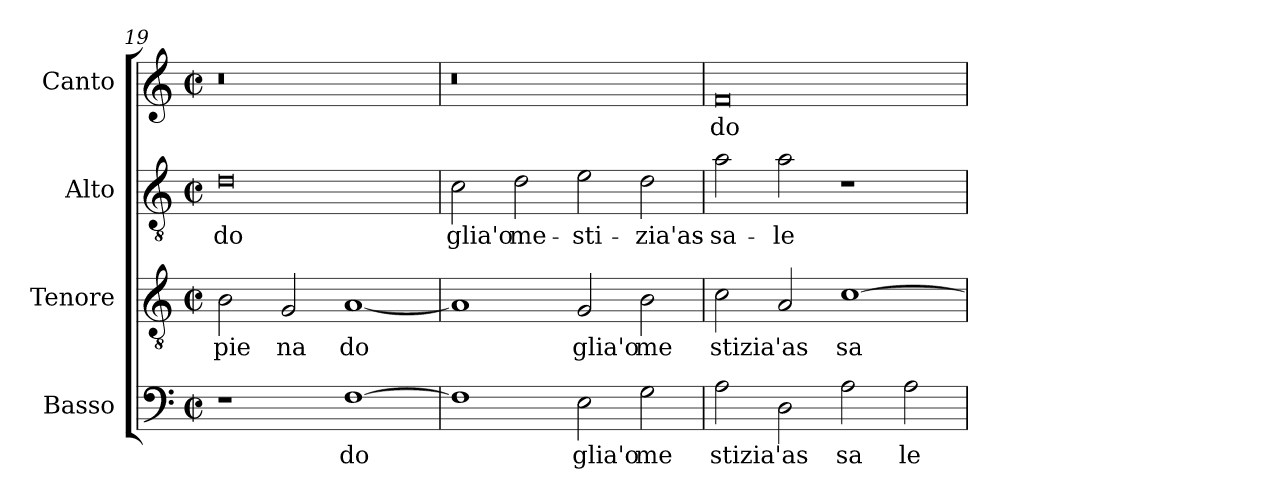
**kern	**text	**kern	**text	**kern	**text	**kern	**text
*part4	*part4	*part3	*part3	*part2	*part2	*part1	*part1
*staff4	*staff4	*staff3	*staff3	*staff2	*staff2	*staff1	*staff1
*I"Basso	*	*I"Tenore	*	*I"Alto	*	*I"Canto	*
*clefF4	*	*clefGv2	*	*clefGv2	*	*clefG2	*
*k[]	*	*k[]	*	*k[]	*	*k[]	*
*C:	*	*C:	*	*C:	*	*C:	*
*M2/2	*	*M2/2	*	*M2/2	*	*M2/2	*
*met(c|)	*	*met(c|)	*	*met(c|)	*	*met(c|)	*
=19	=19	=19	=19	=19	=19	=19	=19
!	!	!	!LO:LY:b:cj	!	!LO:LY:b:cj	!	!
1r	.	2B\	pie	0d	do	0r	.
!	!	!	!LO:LY:b:cj	!	!	!	!
.	.	2G/	na	.	.	.	.
!	!LO:LY:b:cj	!	!LO:LY:b:cj	!	!	!	!
[>1F	do-	[>1A	do	.	.	.	.
!!LO:PB:g=z
=20	=20	=20	=20	=20	=20	=20	=20
!	!LO:LY:b:cj	!	!LO:LY:b:cj	!	!LO:LY:b:cj	!	!
1F]	--	1A]	.	2c\	glia'o	0r	.
!	!	!	!	!	!LO:LY:b:cj	!	!
.	.	.	.	2d\	me-	.	.
!	!LO:LY:b:cj	!	!LO:LY:b:cj	!	!LO:LY:b:cj	!	!
2E\	-glia'o	2G/	glia'o	2e\	-sti-	.	.
!	!LO:LY:b:cj	!	!LO:LY:b:cj	!	!LO:LY:b:cj	!	!
2G\	me	2B\	me	2d\	-zia'as-	.	.
=21	=21	=21	=21	=21	=21	=21	=21
!	!LO:LY:b:cj	!	!LO:LY:b:cj	!	!LO:LY:b:cj	!	!LO:LY:b:cj
2A\	stizia'as	2c\	stizia'as	2a\	-sa-	0f	do
!	!LO:LY:b:cj	!	!LO:LY:b:cj	!	!LO:LY:b:cj	!	!
2D\	.	2A/	.	2a\	-le	.	.
!	!LO:LY:b:cj	!	!LO:LY:b:cj	!	!	!	!
2A\	sa	[>1c	sa	1r	.	.	.
!	!LO:LY:b:cj	!	!	!	!	!	!
2A\	le	.	.	.	.	.	.
=	=	=	=	=	=	=	=
*-	*-	*-	*-	*-	*-	*-	*-
